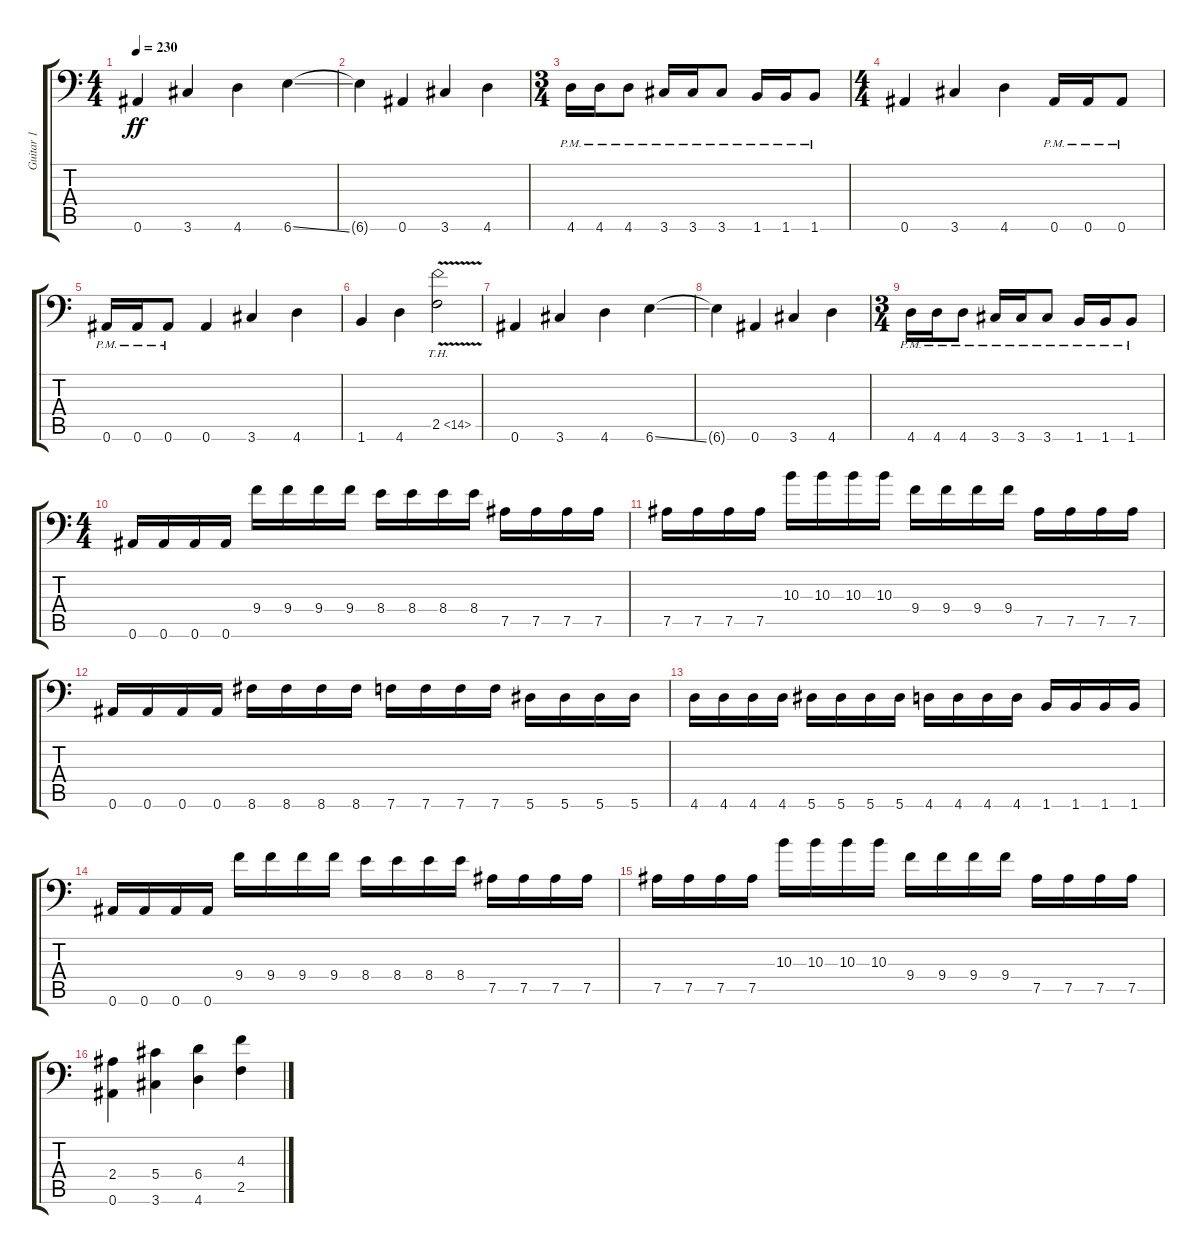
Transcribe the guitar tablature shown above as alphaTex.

\track ("Guitar 1" "Guitar 1") {instrument distortionguitar}
\staff {score tabs}
\tuning (Bb3 F3 Db3 Ab2 Eb2 Bb1) {hide}
\ts (4 4)
\tempo 230
\clef f4
\ks c
0.6.4{dy ff instrument distortionguitar} 3.6.4 4.6.4 6.6{ss}.4 |
6.6{t}.4 0.6.4 3.6.4 4.6.4 |
\ts (3 4)
4.6{pm}.16 4.6{pm}.16 4.6{pm}.8 3.6{pm}.16 3.6{pm}.16 3.6{pm}.8 1.6{pm}.16 1.6{pm}.16 1.6{pm}.8 |
\ts (4 4)
0.6.4 3.6.4 4.6.4 0.6{pm}.16 0.6{pm}.16 0.6{pm}.8 |
0.6{pm}.16 0.6{pm}.16 0.6{pm}.8 0.6.4 3.6.4 4.6.4 |
1.6.4 4.6.4 2.5{th 12 v}.2{instrument guitarharmonics} |
0.6.4{instrument distortionguitar} 3.6.4 4.6.4 6.6{ss}.4 |
6.6{t}.4 0.6.4 3.6.4 4.6.4 |
\ts (3 4)
4.6{pm}.16 4.6{pm}.16 4.6{pm}.8 3.6{pm}.16 3.6{pm}.16 3.6{pm}.8 1.6{pm}.16 1.6{pm}.16 1.6{pm}.8 |
\ts (4 4)
0.6.16 0.6.16 0.6.16 0.6.16 9.4.16 9.4.16 9.4.16 9.4.16 8.4.16 8.4.16 8.4.16 8.4.16 7.5.16 7.5.16 7.5.16 7.5.16 |
7.5.16 7.5.16 7.5.16 7.5.16 10.3.16 10.3.16 10.3.16 10.3.16 9.4.16 9.4.16 9.4.16 9.4.16 7.5.16 7.5.16 7.5.16 7.5.16 |
0.6.16 0.6.16 0.6.16 0.6.16 8.6.16 8.6.16 8.6.16 8.6.16 7.6.16 7.6.16 7.6.16 7.6.16 5.6.16 5.6.16 5.6.16 5.6.16 |
4.6.16 4.6.16 4.6.16 4.6.16 5.6.16 5.6.16 5.6.16 5.6.16 4.6.16 4.6.16 4.6.16 4.6.16 1.6.16 1.6.16 1.6.16 1.6.16 |
0.6.16 0.6.16 0.6.16 0.6.16 9.4.16 9.4.16 9.4.16 9.4.16 8.4.16 8.4.16 8.4.16 8.4.16 7.5.16 7.5.16 7.5.16 7.5.16 |
7.5.16 7.5.16 7.5.16 7.5.16 10.3.16 10.3.16 10.3.16 10.3.16 9.4.16 9.4.16 9.4.16 9.4.16 7.5.16 7.5.16 7.5.16 7.5.16 |
(2.4 0.6).4 (5.4 3.6).4 (6.4 4.6).4 (4.3 2.5).4
